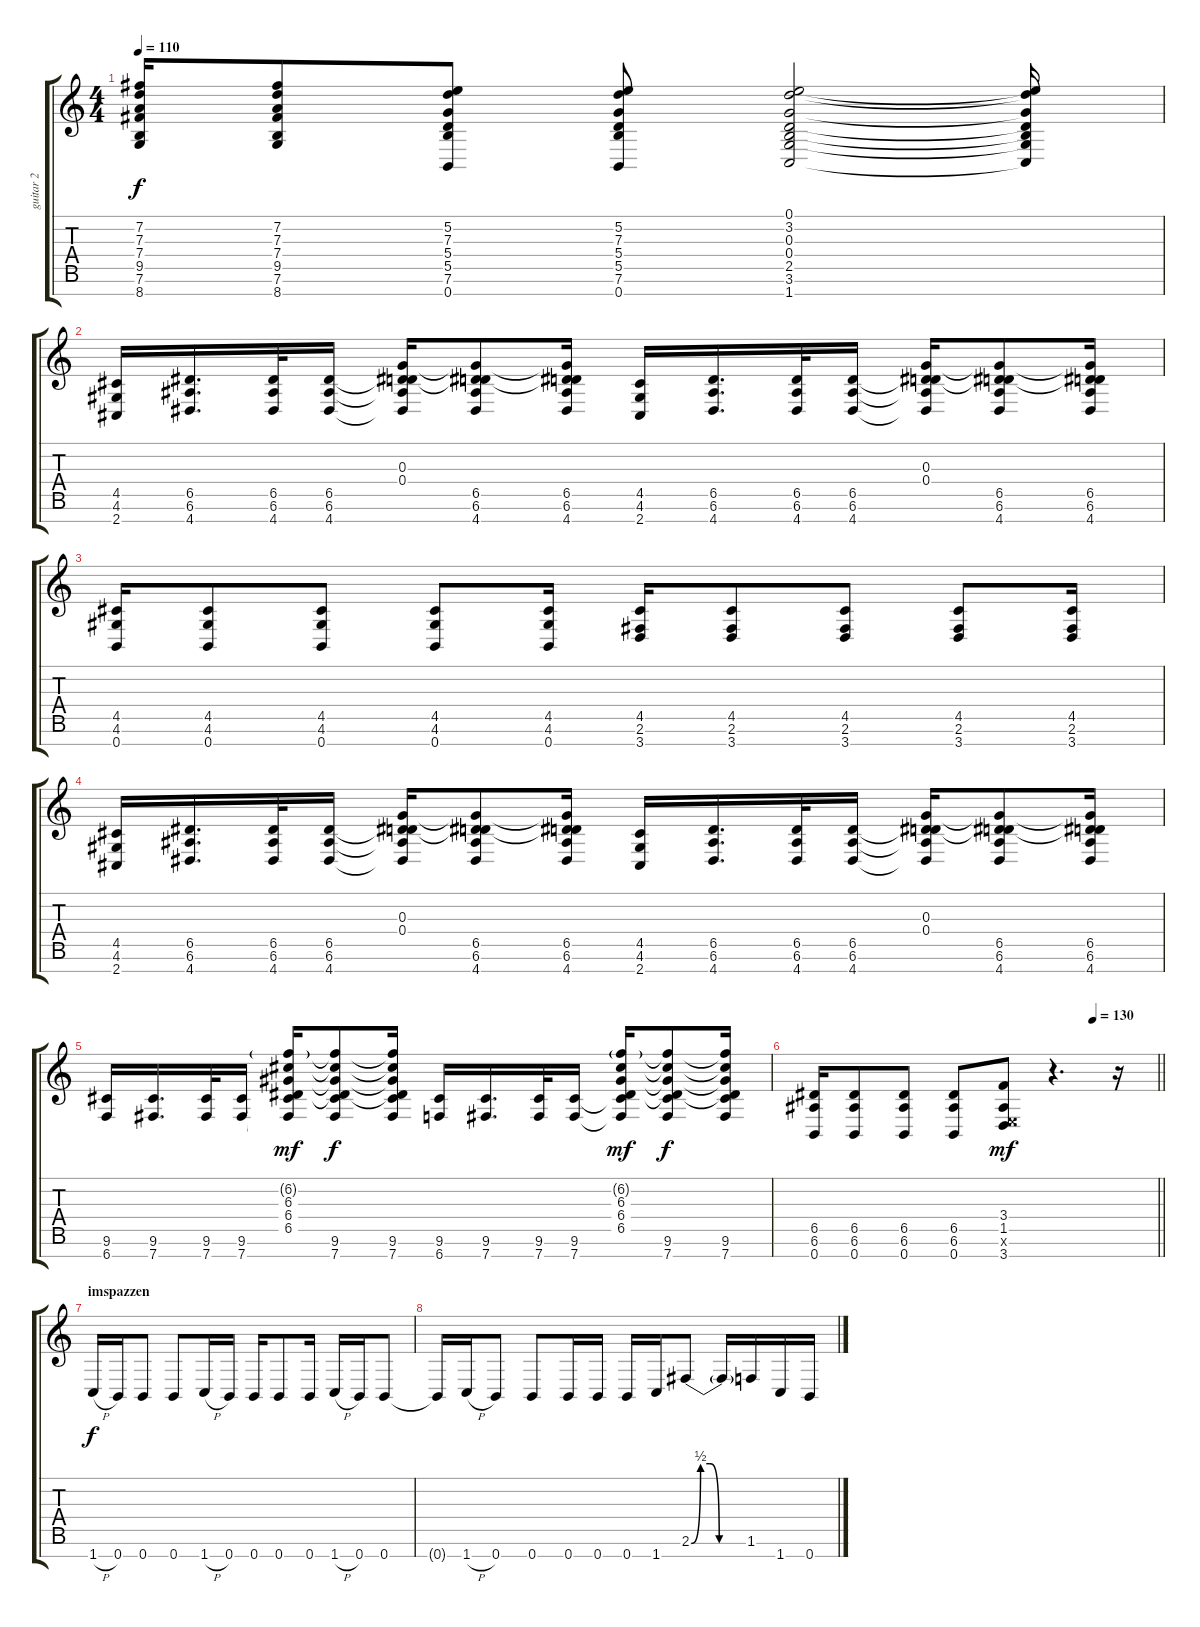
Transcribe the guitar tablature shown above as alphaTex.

\track ("guitar 2" "guitar 2") {instrument acousticguitarsteel}
\staff {score tabs}
\tuning (E4 B3 G3 D3 A2 E2 B1) {hide}
\ts (4 4)
\tempo 110
\clef g2
\ks c
(7.2 7.3 7.4 9.5 7.6 8.7).16{dy f} (7.2 7.3 7.4 9.5 7.6 8.7).8 (5.2 7.3 5.4 5.5 7.6 0.7).8 (5.2 7.3 5.4 5.5 7.6 0.7).8 (0.1 3.2 0.3 0.4 2.5 3.6 1.7).2 (0.1{t} 3.2{t} 0.3{t} 0.4{t} 2.5{t} 3.6{t} 1.7{t}).16 |
(4.5 4.6 2.7).16 (6.5 6.6 4.7).16{d} (6.5 6.6 4.7).32 (6.5 6.6 4.7).16 (0.3 0.4 6.5{t} 6.6{t} 4.7{t}).16 (0.3{t} 0.4{t} 6.5 6.6 4.7).8 (0.3{t} 0.4{t} 6.5 6.6 4.7).16 (4.5 4.6 2.7).16 (6.5 6.6 4.7).16{d} (6.5 6.6 4.7).32 (6.5 6.6 4.7).16 (0.3 0.4 6.5{t} 6.6{t} 4.7{t}).16 (0.3{t} 0.4{t} 6.5 6.6 4.7).8 (0.3{t} 0.4{t} 6.5 6.6 4.7).16 |
(4.5 4.6 0.7).16 (4.5 4.6 0.7).8 (4.5 4.6 0.7).8 (4.5 4.6 0.7).8 (4.5 4.6 0.7).16 (4.5 2.6 3.7).16 (4.5 2.6 3.7).8 (4.5 2.6 3.7).8 (4.5 2.6 3.7).8 (4.5 2.6 3.7).16 |
(4.5 4.6 2.7).16 (6.5 6.6 4.7).16{d} (6.5 6.6 4.7).32 (6.5 6.6 4.7).16 (0.3 0.4 6.5{t} 6.6{t} 4.7{t}).16 (0.3{t} 0.4{t} 6.5 6.6 4.7).8 (0.3{t} 0.4{t} 6.5 6.6 4.7).16 (4.5 4.6 2.7).16 (6.5 6.6 4.7).16{d} (6.5 6.6 4.7).32 (6.5 6.6 4.7).16 (0.3 0.4 6.5{t} 6.6{t} 4.7{t}).16 (0.3{t} 0.4{t} 6.5 6.6 4.7).8 (0.3{t} 0.4{t} 6.5 6.6 4.7).16 |
(9.6 6.7).16 (9.6 7.7).16{d} (9.6 7.7).32 (9.6 7.7).16 (6.2{g} 6.3 6.4 6.5 9.6{t} 7.7{t}).16{dy mf} (6.2{t} 6.3{t} 6.4{t} 6.5{t} 9.6 7.7).8{dy f} (6.2{t} 6.3{t} 6.4{t} 6.5{t} 9.6 7.7).16 (9.6 6.7).16 (9.6 7.7).16{d} (9.6 7.7).32 (9.6 7.7).16 (6.2{g} 6.3 6.4 6.5 9.6{t} 7.7{t}).16{dy mf} (6.2{t} 6.3{t} 6.4{t} 6.5{t} 9.6 7.7).8{dy f} (6.2{t} 6.3{t} 6.4{t} 6.5{t} 9.6 7.7).16 |
\tempo (130 0.8125)
\barLineRight lightlight
(6.5 6.6 0.7).16 (6.5 6.6 0.7).8 (6.5 6.6 0.7).8 (6.5 6.6 0.7).8 (3.4 1.5 0.6{x} 3.7).8{dy mf} r.4{d} r.16 |
\section ("" "imspazzen")
1.7{h}.16{dy f} 0.7.16 0.7.8 0.7.8 1.7{h}.16 0.7.16 0.7.16 0.7.8 0.7.16 1.7{h}.16 0.7.16 0.7.8 |
0.7{t}.16 1.7{h}.16 0.7.8 0.7.8 0.7.16 0.7.16 0.7.16 1.7.16 2.6{be (custom 0 0 10 2 20 2 30 0 60 0)}.8 2.6{t}.16 1.6.16 1.7.16 0.7.16
